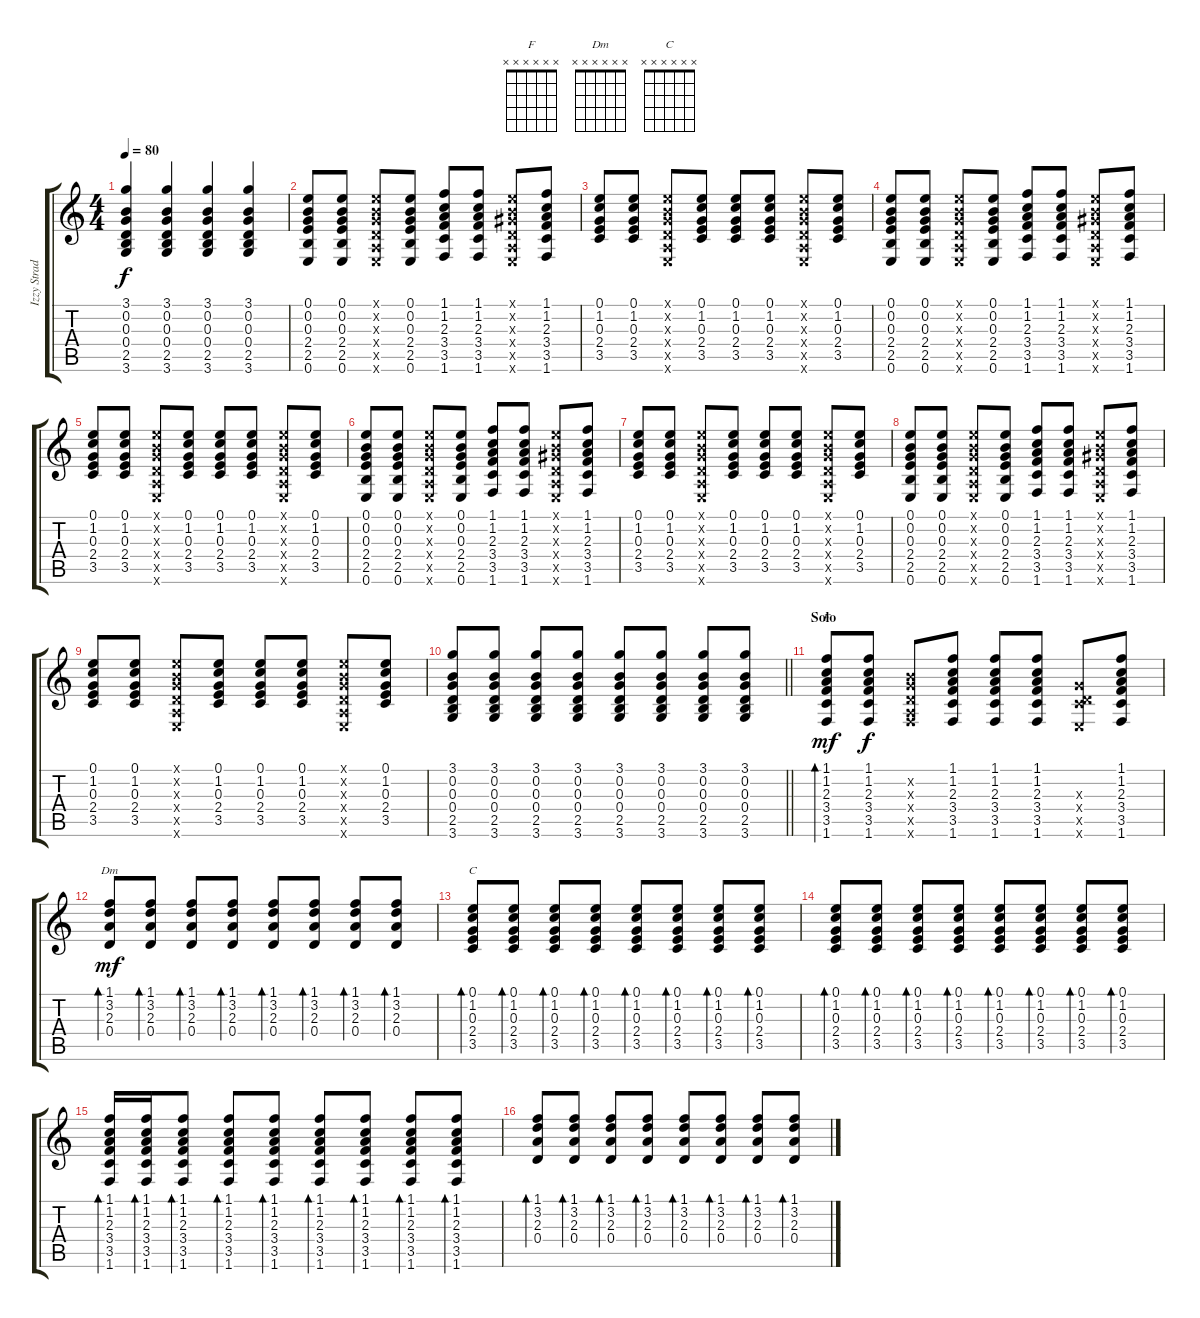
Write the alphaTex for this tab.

\track ("Izzy Stradlin" "Izzy Strad") {instrument acousticguitarsteel}
\staff {score tabs}
\tuning (E4 B3 G3 D3 A2 E2) {hide}
\chord ("F" x x x x x x)
\chord ("Dm" x x x x x x)
\chord ("C" x x x x x x)
\ts (4 4)
\tempo 80
\clef g2
\ks c
(3.1 0.2 0.3 0.4 2.5 3.6).4{dy f} (3.1 0.2 0.3 0.4 2.5 3.6).4 (3.1 0.2 0.3 0.4 2.5 3.6).4 (3.1 0.2 0.3 0.4 2.5 3.6).4 |
(0.1 0.2 0.3 2.4 2.5 0.6).8 (0.1 0.2 0.3 2.4 2.5 0.6).8 (0.1{x} 0.2{x} 0.3{x} 0.4{x} 0.5{x} 0.6{x}).8 (0.1 0.2 0.3 2.4 2.5 0.6).8 (1.1 1.2 2.3 3.4 3.5 1.6).8 (1.1 1.2 2.3 3.4 3.5 1.6).8 (0.1{x} 0.2{x} 1.3{x} 0.4{x} 0.5{x} 0.6{x}).8 (1.1 1.2 2.3 3.4 3.5 1.6).8 |
(0.1 1.2 0.3 2.4 3.5).8 (0.1 1.2 0.3 2.4 3.5).8 (0.1{x} 0.2{x} 0.3{x} 0.4{x} 0.5{x} 0.6{x}).8 (0.1 1.2 0.3 2.4 3.5).8 (0.1 1.2 0.3 2.4 3.5).8 (0.1 1.2 0.3 2.4 3.5).8 (0.1{x} 0.2{x} 0.3{x} 0.4{x} 0.5{x} 0.6{x}).8 (0.1 1.2 0.3 2.4 3.5).8 |
(0.1 0.2 0.3 2.4 2.5 0.6).8 (0.1 0.2 0.3 2.4 2.5 0.6).8 (0.1{x} 0.2{x} 0.3{x} 0.4{x} 0.5{x} 0.6{x}).8 (0.1 0.2 0.3 2.4 2.5 0.6).8 (1.1 1.2 2.3 3.4 3.5 1.6).8 (1.1 1.2 2.3 3.4 3.5 1.6).8 (0.1{x} 0.2{x} 1.3{x} 0.4{x} 0.5{x} 0.6{x}).8 (1.1 1.2 2.3 3.4 3.5 1.6).8 |
(0.1 1.2 0.3 2.4 3.5).8 (0.1 1.2 0.3 2.4 3.5).8 (0.1{x} 0.2{x} 0.3{x} 0.4{x} 0.5{x} 0.6{x}).8 (0.1 1.2 0.3 2.4 3.5).8 (0.1 1.2 0.3 2.4 3.5).8 (0.1 1.2 0.3 2.4 3.5).8 (0.1{x} 0.2{x} 0.3{x} 0.4{x} 0.5{x} 0.6{x}).8 (0.1 1.2 0.3 2.4 3.5).8 |
(0.1 0.2 0.3 2.4 2.5 0.6).8 (0.1 0.2 0.3 2.4 2.5 0.6).8 (0.1{x} 0.2{x} 0.3{x} 0.4{x} 0.5{x} 0.6{x}).8 (0.1 0.2 0.3 2.4 2.5 0.6).8 (1.1 1.2 2.3 3.4 3.5 1.6).8 (1.1 1.2 2.3 3.4 3.5 1.6).8 (0.1{x} 0.2{x} 1.3{x} 0.4{x} 0.5{x} 0.6{x}).8 (1.1 1.2 2.3 3.4 3.5 1.6).8 |
(0.1 1.2 0.3 2.4 3.5).8 (0.1 1.2 0.3 2.4 3.5).8 (0.1{x} 0.2{x} 0.3{x} 0.4{x} 0.5{x} 0.6{x}).8 (0.1 1.2 0.3 2.4 3.5).8 (0.1 1.2 0.3 2.4 3.5).8 (0.1 1.2 0.3 2.4 3.5).8 (0.1{x} 0.2{x} 0.3{x} 0.4{x} 0.5{x} 0.6{x}).8 (0.1 1.2 0.3 2.4 3.5).8 |
(0.1 0.2 0.3 2.4 2.5 0.6).8 (0.1 0.2 0.3 2.4 2.5 0.6).8 (0.1{x} 0.2{x} 0.3{x} 0.4{x} 0.5{x} 0.6{x}).8 (0.1 0.2 0.3 2.4 2.5 0.6).8 (1.1 1.2 2.3 3.4 3.5 1.6).8 (1.1 1.2 2.3 3.4 3.5 1.6).8 (0.1{x} 0.2{x} 1.3{x} 0.4{x} 0.5{x} 0.6{x}).8 (1.1 1.2 2.3 3.4 3.5 1.6).8 |
(0.1 1.2 0.3 2.4 3.5).8 (0.1 1.2 0.3 2.4 3.5).8 (0.1{x} 0.2{x} 0.3{x} 0.4{x} 0.5{x} 0.6{x}).8 (0.1 1.2 0.3 2.4 3.5).8 (0.1 1.2 0.3 2.4 3.5).8 (0.1 1.2 0.3 2.4 3.5).8 (0.1{x} 0.2{x} 0.3{x} 0.4{x} 0.5{x} 0.6{x}).8 (0.1 1.2 0.3 2.4 3.5).8 |
\barLineRight lightlight
(3.1 0.2 0.3 0.4 2.5 3.6).8 (3.1 0.2 0.3 0.4 2.5 3.6).8 (3.1 0.2 0.3 0.4 2.5 3.6).8 (3.1 0.2 0.3 0.4 2.5 3.6).8 (3.1 0.2 0.3 0.4 2.5 3.6).8 (3.1 0.2 0.3 0.4 2.5 3.6).8 (3.1 0.2 0.3 0.4 2.5 3.6).8 (3.1 0.2 0.3 0.4 2.5 3.6).8 |
\section ("" "Solo")
(1.1 1.2 2.3 3.4 3.5 1.6).8{bd 60 ch "F" dy mf} (1.1 1.2 2.3 3.4 3.5 1.6).8{dy f} (0.2{x} 0.3{x} 0.4{x} 0.5{x} 1.6{x}).8 (1.1 1.2 2.3 3.4 3.5 1.6).8 (1.1 1.2 2.3 3.4 3.5 1.6).8 (1.1 1.2 2.3 3.4 3.5 1.6).8 (0.3{x} 0.4{x} 3.5{x} 0.6{x}).8 (1.1 1.2 2.3 3.4 3.5 1.6).8 |
(1.1 3.2 2.3 0.4).8{bd 60 ch "Dm" dy mf} (1.1 3.2 2.3 0.4).8{bd 60} (1.1 3.2 2.3 0.4).8{bd 60} (1.1 3.2 2.3 0.4).8{bd 60} (1.1 3.2 2.3 0.4).8{bd 60} (1.1 3.2 2.3 0.4).8{bd 60} (1.1 3.2 2.3 0.4).8{bd 60} (1.1 3.2 2.3 0.4).8{bd 60} |
(0.1 1.2 0.3 2.4 3.5).8{bd 60 ch "C"} (0.1 1.2 0.3 2.4 3.5).8{bd 60} (0.1 1.2 0.3 2.4 3.5).8{bd 60} (0.1 1.2 0.3 2.4 3.5).8{bd 60} (0.1 1.2 0.3 2.4 3.5).8{bd 60} (0.1 1.2 0.3 2.4 3.5).8{bd 60} (0.1 1.2 0.3 2.4 3.5).8{bd 60} (0.1 1.2 0.3 2.4 3.5).8{bd 60} |
(0.1 1.2 0.3 2.4 3.5).8{bd 60} (0.1 1.2 0.3 2.4 3.5).8{bd 60} (0.1 1.2 0.3 2.4 3.5).8{bd 60} (0.1 1.2 0.3 2.4 3.5).8{bd 60} (0.1 1.2 0.3 2.4 3.5).8{bd 60} (0.1 1.2 0.3 2.4 3.5).8{bd 60} (0.1 1.2 0.3 2.4 3.5).8{bd 60} (0.1 1.2 0.3 2.4 3.5).8{bd 60} |
(1.1 1.2 2.3 3.4 3.5 1.6).16{bd 60} (1.1 1.2 2.3 3.4 3.5 1.6).16{bd 60} (1.1 1.2 2.3 3.4 3.5 1.6).8{bd 60} (1.1 1.2 2.3 3.4 3.5 1.6).8{bd 60} (1.1 1.2 2.3 3.4 3.5 1.6).8{bd 60} (1.1 1.2 2.3 3.4 3.5 1.6).8{bd 60} (1.1 1.2 2.3 3.4 3.5 1.6).8{bd 60} (1.1 1.2 2.3 3.4 3.5 1.6).8{bd 60} (1.1 1.2 2.3 3.4 3.5 1.6).8{bd 60} |
(1.1 3.2 2.3 0.4).8{bd 60} (1.1 3.2 2.3 0.4).8{bd 60} (1.1 3.2 2.3 0.4).8{bd 60} (1.1 3.2 2.3 0.4).8{bd 60} (1.1 3.2 2.3 0.4).8{bd 60} (1.1 3.2 2.3 0.4).8{bd 60} (1.1 3.2 2.3 0.4).8{bd 60} (1.1 3.2 2.3 0.4).8{bd 60}
